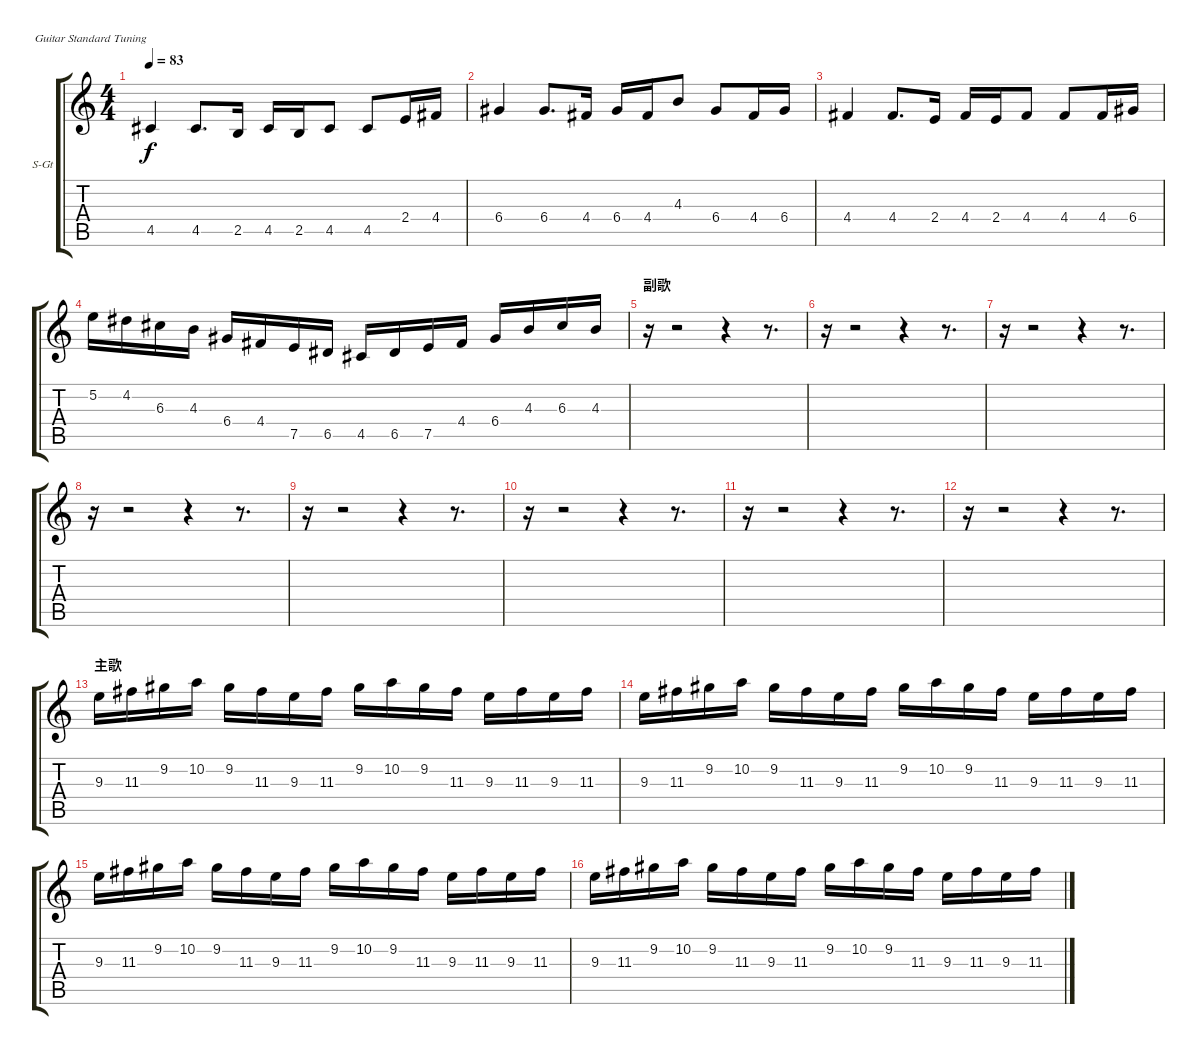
\bracketExtendMode groupsimilarinstruments
\firstSystemTrackNameOrientation horizontal
\otherSystemsTrackNameOrientation horizontal
\track ("Guitar1" "S-Gt") {instrument acousticguitarsteel}
\staff {score tabs}
\tuning (E4 B3 G3 D3 A2 E2)
\ts (4 4)
\tempo 83
\clef g2
\ks c
4.5.4{dy f} 4.5.8{d} 2.5.16 4.5.16 2.5.16 4.5.8 4.5.8 2.4.16 4.4.16 |
6.4.4 6.4.8{d} 4.4.16 6.4.16 4.4.16 4.3.8 6.4.8 4.4.16 6.4.16 |
4.4.4 4.4.8{d} 2.4.16 4.4.16 2.4.16 4.4.8 4.4.8 4.4.16 6.4.16 |
5.2.16 4.2.16 6.3.16 4.3.16 6.4.16 4.4.16 7.5.16 6.5.16 4.5.16 6.5.16 7.5.16 4.4.16 6.4.16 4.3.16 6.3.16 4.3.16 |
\section ("" "副歌")
r.16 r.2 r.4 r.8{d} |
r.16 r.2 r.4 r.8{d} |
r.16 r.2 r.4 r.8{d} |
r.16 r.2 r.4 r.8{d} |
r.16 r.2 r.4 r.8{d} |
r.16 r.2 r.4 r.8{d} |
r.16 r.2 r.4 r.8{d} |
r.16 r.2 r.4 r.8{d} |
\section ("" "主歌")
9.3.16 11.3.16 9.2.16 10.2.16 9.2.16 11.3.16 9.3.16 11.3.16 9.2.16 10.2.16 9.2.16 11.3.16 9.3.16 11.3.16 9.3.16 11.3.16 |
9.3.16 11.3.16 9.2.16 10.2.16 9.2.16 11.3.16 9.3.16 11.3.16 9.2.16 10.2.16 9.2.16 11.3.16 9.3.16 11.3.16 9.3.16 11.3.16 |
9.3.16 11.3.16 9.2.16 10.2.16 9.2.16 11.3.16 9.3.16 11.3.16 9.2.16 10.2.16 9.2.16 11.3.16 9.3.16 11.3.16 9.3.16 11.3.16 |
9.3.16 11.3.16 9.2.16 10.2.16 9.2.16 11.3.16 9.3.16 11.3.16 9.2.16 10.2.16 9.2.16 11.3.16 9.3.16 11.3.16 9.3.16 11.3.16
